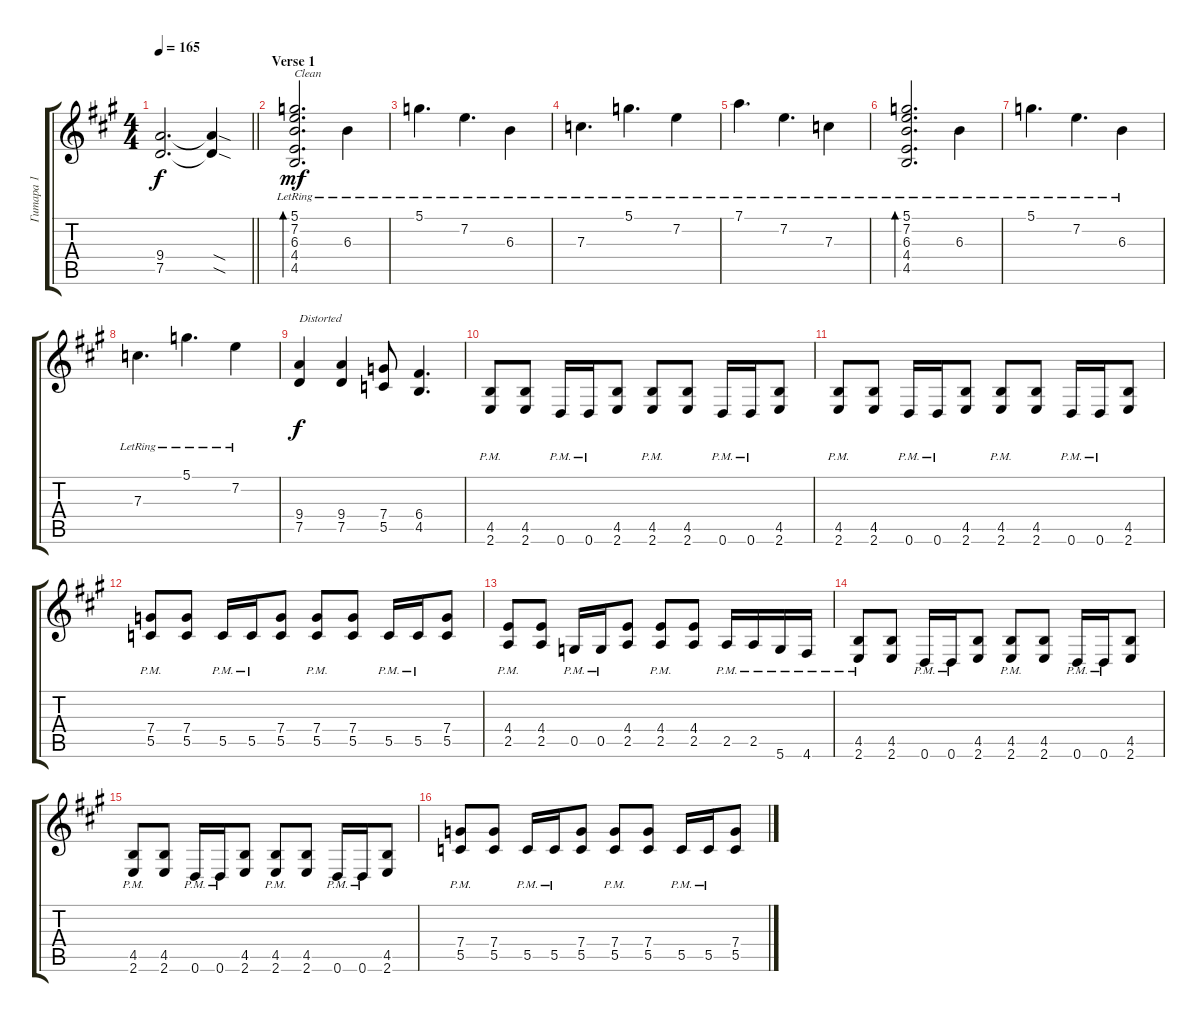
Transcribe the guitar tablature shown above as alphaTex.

\track ("Гитара 1" "Гитара 1") {instrument distortionguitar}
\staff {score tabs}
\tuning (D4 A3 F3 C3 G2 D2) {hide}
\ts (4 4)
\tempo 165
\clef g2
\barLineRight lightlight
\ks f#minor
(9.4 7.5).2{d dy f} (9.4{sod t} 7.5{sod t}).4 |
\section ("" "Verse 1")
(5.1{lr} 7.2{lr} 6.3{lr} 4.4{lr} 4.5{lr}).2{d bd 120 txt "Clean" dy mf balance 8 instrument electricguitarclean} 6.3{lr}.4 |
5.1{lr}.4{d} 7.2{lr}.4{d} 6.3{lr}.4 |
7.3{lr}.4{d} 5.1{lr}.4{d} 7.2{lr}.4 |
7.1{lr}.4{d} 7.2{lr}.4{d} 7.3{lr}.4 |
(5.1{lr} 7.2{lr} 6.3{lr} 4.4{lr} 4.5{lr}).2{d bd 120} 6.3{lr}.4 |
5.1{lr}.4{d} 7.2{lr}.4{d} 6.3{lr}.4 |
7.3{lr}.4{d} 5.1{lr}.4{d} 7.2{lr}.4 |
(9.4 7.5).4{txt "Distorted" dy f balance 11 instrument distortionguitar} (9.4 7.5).4 (7.4 5.5).8 (6.4 4.5).4{d} |
(4.5{pm} 2.6{pm}).8 (4.5 2.6).8 0.6{pm}.16 0.6{pm}.16 (4.5 2.6).8 (4.5{pm} 2.6{pm}).8 (4.5 2.6).8 0.6{pm}.16 0.6{pm}.16 (4.5 2.6).8 |
(4.5{pm} 2.6{pm}).8 (4.5 2.6).8 0.6{pm}.16 0.6{pm}.16 (4.5 2.6).8 (4.5{pm} 2.6{pm}).8 (4.5 2.6).8 0.6{pm}.16 0.6{pm}.16 (4.5 2.6).8 |
(7.4{pm} 5.5{pm}).8 (7.4 5.5).8 5.5{pm}.16 5.5{pm}.16 (7.4 5.5).8 (7.4{pm} 5.5{pm}).8 (7.4 5.5).8 5.5{pm}.16 5.5{pm}.16 (7.4 5.5).8 |
(4.4{pm} 2.5{pm}).8 (4.4 2.5).8 0.5{pm}.16 0.5{pm}.16 (4.4 2.5).8 (4.4{pm} 2.5{pm}).8 (4.4 2.5).8 2.5{pm}.16 2.5{pm}.16 5.6{pm}.16 4.6{pm}.16 |
(4.5{pm} 2.6{pm}).8 (4.5 2.6).8 0.6{pm}.16 0.6{pm}.16 (4.5 2.6).8 (4.5{pm} 2.6{pm}).8 (4.5 2.6).8 0.6{pm}.16 0.6{pm}.16 (4.5 2.6).8 |
(4.5{pm} 2.6{pm}).8 (4.5 2.6).8 0.6{pm}.16 0.6{pm}.16 (4.5 2.6).8 (4.5{pm} 2.6{pm}).8 (4.5 2.6).8 0.6{pm}.16 0.6{pm}.16 (4.5 2.6).8 |
(7.4{pm} 5.5{pm}).8 (7.4 5.5).8 5.5{pm}.16 5.5{pm}.16 (7.4 5.5).8 (7.4{pm} 5.5{pm}).8 (7.4 5.5).8 5.5{pm}.16 5.5{pm}.16 (7.4 5.5).8
